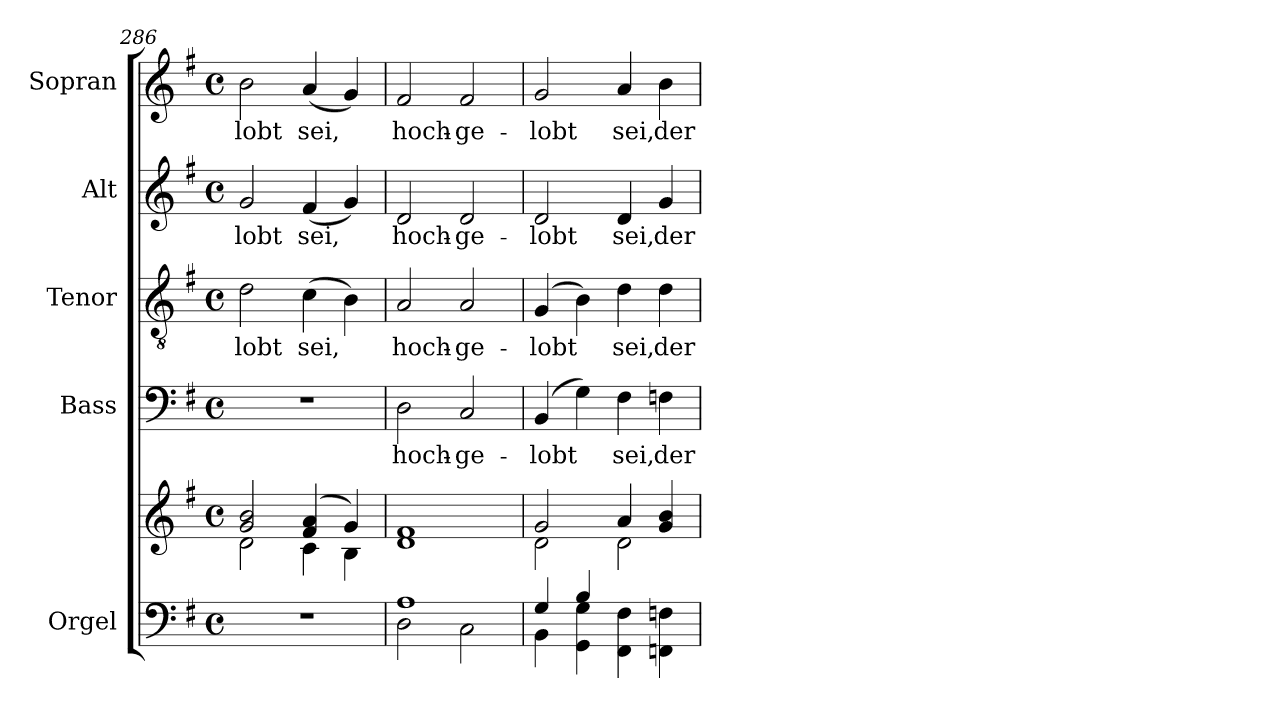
**kern	**kern	**kern	**text	**kern	**text	**kern	**text	**kern	**text
*part5	*part5	*part4	*part4	*part3	*part3	*part2	*part2	*part1	*part1
*staff6	*staff5	*staff4	*staff4	*staff3	*staff3	*staff2	*staff2	*staff1	*staff1
*I"Orgel	*	*I"Bass	*	*I"Tenor	*	*I"Alt	*	*I"Sopran	*
*I'Org.	*	*I'B.	*	*I'T.	*	*I'A.	*	*I'S.	*
*clefF4	*clefG2	*clefF4	*	*clefGv2	*	*clefG2	*	*clefG2	*
*k[f#]	*k[f#]	*k[f#]	*	*k[f#]	*	*k[f#]	*	*k[f#]	*
*G:	*G:	*G:	*	*G:	*	*G:	*	*G:	*
*M4/4	*M4/4	*M4/4	*	*M4/4	*	*M4/4	*	*M4/4	*
*met(c)	*met(c)	*met(c)	*	*met(c)	*	*met(c)	*	*met(c)	*
=286	=286	=286	=286	=286	=286	=286	=286	=286	=286
*	*^	*	*	*	*	*	*	*	*
1r	2g/ 2b/	2d\	1r	.	2d\	-lobt	2g/	-lobt	2b\	-lobt
.	(4f#/ 4a/	4c\	.	.	(4c\	sei,	(4f#/	sei,	(4a/	sei,
.	4g/)	4B\	.	.	4B\)	.	4g/)	.	4g/)	.
*	*v	*v	*	*	*	*	*	*	*	*
=287	=287	=287	=287	=287	=287	=287	=287	=287	=287
*^	*	*	*	*	*	*	*	*	*
1A	2D\	1d 1f#	2D\	hoch-	2A/	hoch-	2d/	hoch-	2f#/	hoch-
.	2C\	.	2C/	-ge-	2A/	-ge-	2d/	-ge-	2f#/	-ge-
=288	=288	=288	=288	=288	=288	=288	=288	=288	=288	=288
*	*	*^	*	*	*	*	*	*	*	*
4G/	4BB\	2g/	2d\	(4BB/	-lobt	(4G/	-lobt	2d/	-lobt	2g/	-lobt
4B/	4GG\ 4G\	.	.	4G\)	.	4B\)	.	.	.	.	.
2ryy	4FF#\ 4F#\	4a/	2d\	4F#\	sei,	4d\	sei,	4d/	sei,	4a/	sei,
.	4FFn\ 4Fn\	4g/ 4b/	.	4Fn\	der	4d\	der	4g/	der	4b\	der
*v	*v	*	*	*	*	*	*	*	*	*	*
*	*v	*v	*	*	*	*	*	*	*	*
=	=	=	=	=	=	=	=	=	=
*-	*-	*-	*-	*-	*-	*-	*-	*-	*-
